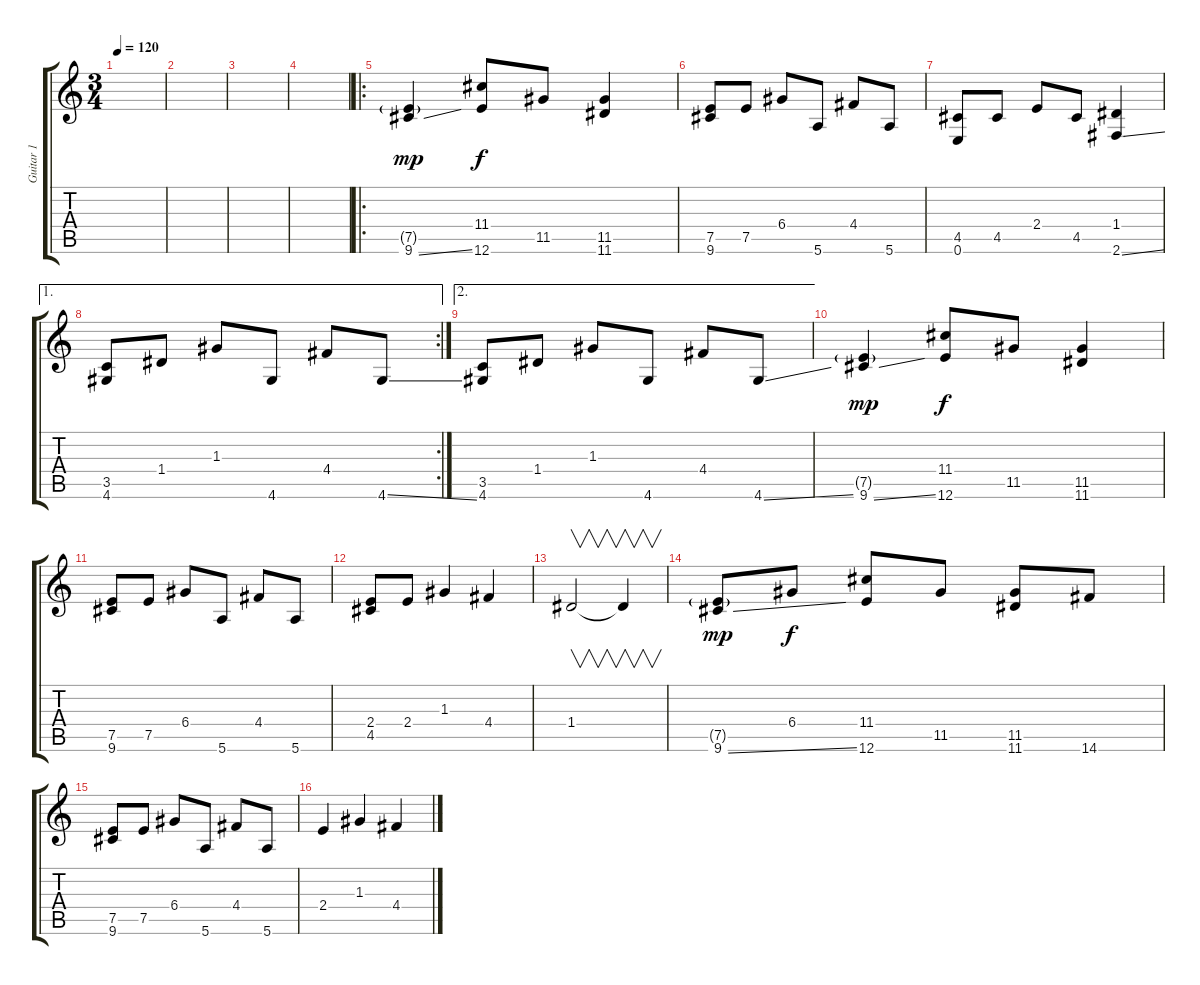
\track ("Guitar 1" "Guitar 1") {instrument acousticguitarnylon}
\staff {score tabs}
\tuning (E4 B3 G3 D3 A2 E2) {hide}
\ts (3 4)
\tempo 120
\clef g2
\ks c
|
|
|
|
\ro
(7.5{g} 9.6{ss}).4{dy mp} (11.4 12.6).8{dy f} 11.5.8 (11.5 11.6).4 |
(7.5 9.6).8 7.5.8 6.4.8 5.6.8 4.4.8 5.6.8 |
(4.5 0.6).8 4.5.8 2.4.8 4.5.8 (1.4 2.6{ss}).4 |
\ae 1
\rc 2
(3.5 4.6).8 1.4.8 1.3.8 4.6.8 4.4.8 4.6{ss}.8 |
\ae 2
(3.5 4.6).8 1.4.8 1.3.8 4.6.8 4.4.8 4.6{ss}.8 |
(7.5{g} 9.6{ss}).4{dy mp} (11.4 12.6).8{dy f} 11.5.8 (11.5 11.6).4 |
(7.5 9.6).8 7.5.8 6.4.8 5.6.8 4.4.8 5.6.8 |
(2.4 4.5).8 2.4.8 1.3.4 4.4.4 |
1.4.2{v} 1.4{t}.4{v} |
(7.5{g} 9.6{ss}).8{dy mp} 6.4.8{dy f} (11.4 12.6).8 11.5.8 (11.5 11.6).8 14.6.8 |
(7.5 9.6).8 7.5.8 6.4.8 5.6.8 4.4.8 5.6.8 |
2.4.4 1.3.4 4.4.4
